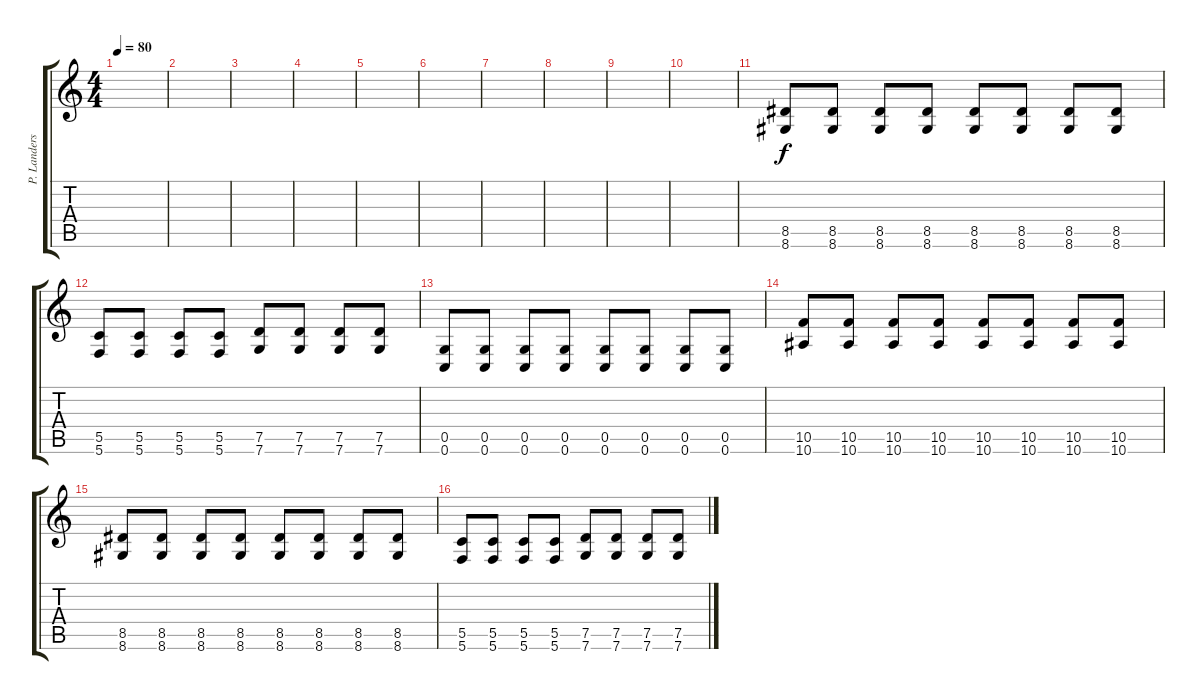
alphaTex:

\track ("P. Landers" "P. Landers") {instrument overdrivenguitar}
\staff {score tabs}
\tuning (D4 A3 F3 C3 G2 C2) {hide}
\ts (4 4)
\tempo 80
\clef g2
\ks c
|
|
|
|
|
|
|
|
|
|
(8.5 8.6).8{instrument distortionguitar} (8.5 8.6).8 (8.5 8.6).8 (8.5 8.6).8 (8.5 8.6).8 (8.5 8.6).8 (8.5 8.6).8 (8.5 8.6).8 |
(5.5 5.6).8 (5.5 5.6).8 (5.5 5.6).8 (5.5 5.6).8 (7.5 7.6).8 (7.5 7.6).8 (7.5 7.6).8 (7.5 7.6).8 |
(0.5 0.6).8 (0.5 0.6).8 (0.5 0.6).8 (0.5 0.6).8 (0.5 0.6).8 (0.5 0.6).8 (0.5 0.6).8 (0.5 0.6).8 |
(10.5 10.6).8 (10.5 10.6).8 (10.5 10.6).8 (10.5 10.6).8 (10.5 10.6).8 (10.5 10.6).8 (10.5 10.6).8 (10.5 10.6).8 |
(8.5 8.6).8 (8.5 8.6).8 (8.5 8.6).8 (8.5 8.6).8 (8.5 8.6).8 (8.5 8.6).8 (8.5 8.6).8 (8.5 8.6).8 |
(5.5 5.6).8 (5.5 5.6).8 (5.5 5.6).8 (5.5 5.6).8 (7.5 7.6).8 (7.5 7.6).8 (7.5 7.6).8 (7.5 7.6).8
